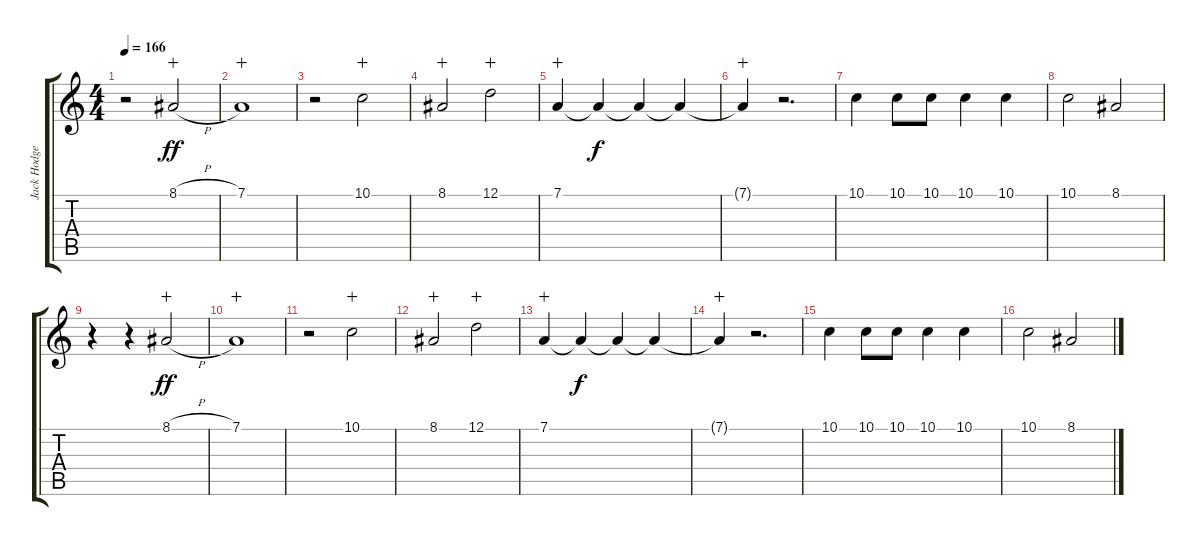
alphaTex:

\track ("Jack Hodges (Vocal)" "Jack Hodge") {instrument englishhorn}
\staff {score tabs}
\tuning (D4 A3 F3 C3 G2 C2) {hide}
\ts (4 4)
\tempo 166
\clef g2
\ks c
r.2{dy f} 8.1{h}.2{dy ff volume 12 wahc} |
7.1.1{wahc} |
r.2 10.1.2{wahc} |
8.1.2{wahc} 12.1.2{wahc} |
7.1.4{wahc} 7.1{t}.4{dy f volume 11} 7.1{t}.4{volume 9} 7.1{t}.4{volume 8} |
7.1{t}.4{volume 7 wahc} r.2{d} |
10.1.4{volume 9} 10.1.8{volume 11} 10.1.8{volume 12} 10.1.4{volume 13} 10.1.4 |
10.1.2{volume 11} 8.1.2{volume 9} |
r.4 r.4 8.1{h}.2{dy ff volume 13 wahc} |
7.1.1{wahc} |
r.2 10.1.2{wahc} |
8.1.2{wahc} 12.1.2{wahc} |
7.1.4{wahc} 7.1{t}.4{dy f volume 11} 7.1{t}.4{volume 9} 7.1{t}.4{volume 8} |
7.1{t}.4{volume 7 wahc} r.2{d} |
10.1.4{volume 9} 10.1.8{volume 11} 10.1.8{volume 12} 10.1.4{volume 13} 10.1.4 |
10.1.2{volume 11} 8.1.2{volume 9}
